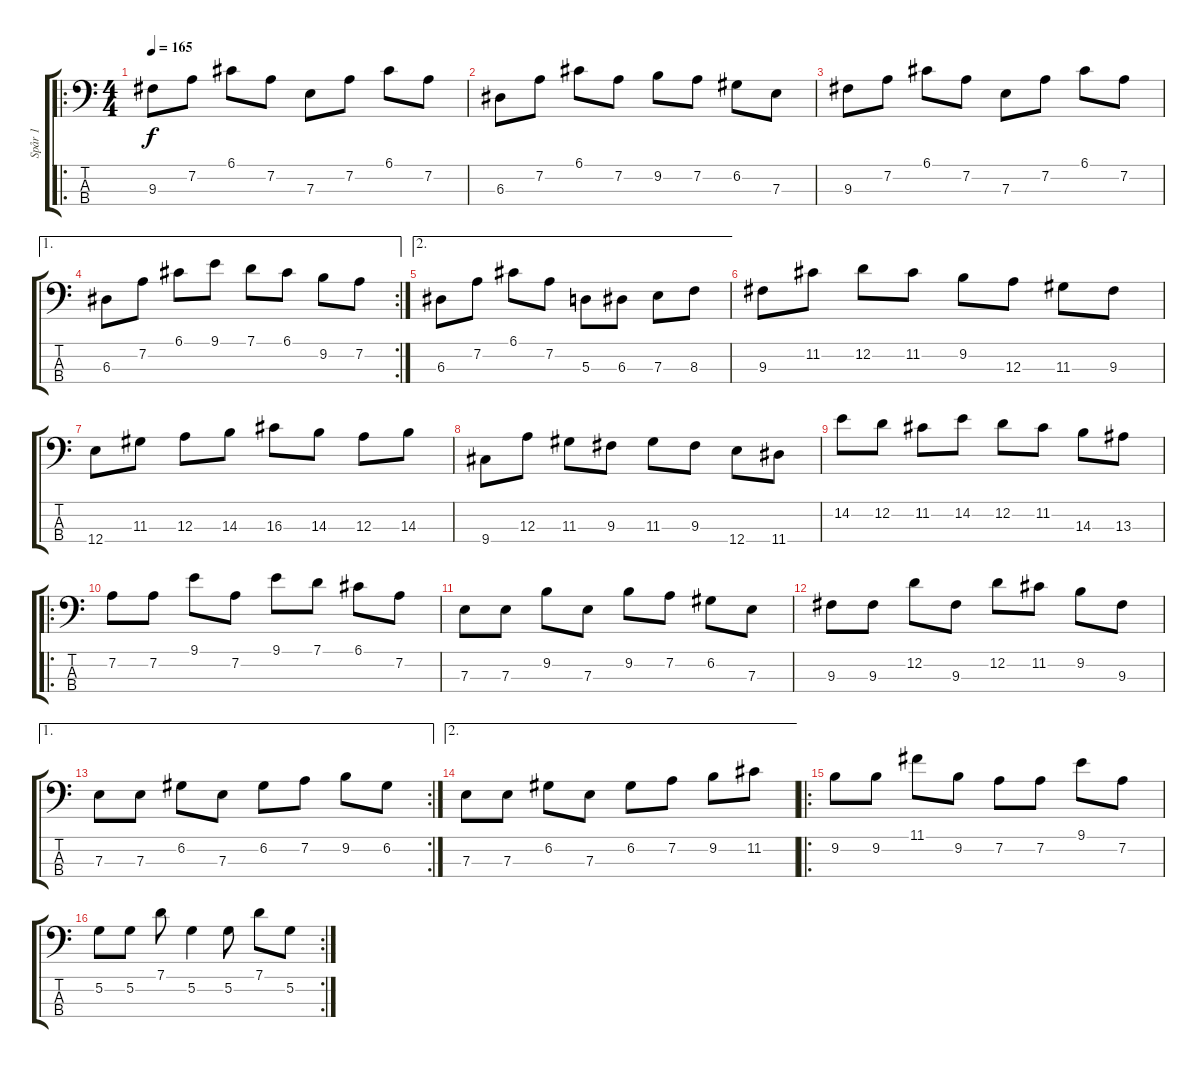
\track ("Spår 1" "Spår 1") {instrument electricbassfinger}
\staff {score tabs}
\tuning (G2 D2 A1 E1) {hide}
\ro
\ts (4 4)
\tempo 165
\clef f4
\ks c
9.3.8{dy f balance 9 instrument electricbassfinger} 7.2.8 6.1.8{balance 8} 7.2.8 7.3.8 7.2.8 6.1.8 7.2.8 |
6.3.8{balance 7} 7.2.8 6.1.8{balance 5} 7.2.8 9.2.8 7.2.8 6.2.8 7.3.8{balance 8} |
9.3.8{balance 9} 7.2.8 6.1.8{balance 8} 7.2.8 7.3.8 7.2.8 6.1.8 7.2.8 |
\ae 1
\rc 2
6.3.8{balance 12} 7.2.8 6.1.8 9.1.8 7.1.8{balance 8} 6.1.8 9.2.8 7.2.8 |
\ae 2
6.3.8{balance 9} 7.2.8 6.1.8{balance 8} 7.2.8 5.3.8{balance 9} 6.3.8 7.3.8 8.3.8 |
9.3.8{balance 10} 11.2.8 12.2.8 11.2.8 9.2.8{balance 8} 12.3.8 11.3.8 9.3.8 |
12.4.8{balance 10} 11.3.8 12.3.8 14.3.8 16.3.8{balance 8} 14.3.8 12.3.8 14.3.8 |
9.4.8 12.3.8 11.3.8 9.3.8 11.3.8 9.3.8 12.4.8 11.4.8 |
14.2.8{balance 12} 12.2.8 11.2.8 14.2.8 12.2.8 11.2.8 14.3.8{balance 6} 13.3.8 |
\ro
7.2.8{balance 8} 7.2.8 9.1.8 7.2.8 9.1.8{balance 7} 7.1.8 6.1.8 7.2.8 |
7.3.8{balance 6} 7.3.8 9.2.8 7.3.8 9.2.8{balance 5} 7.2.8 6.2.8 7.3.8 |
9.3.8{balance 8} 9.3.8 12.2.8 9.3.8 12.2.8{balance 7} 11.2.8 9.2.8 9.3.8 |
\ae 1
\rc 2
7.3.8{balance 6} 7.3.8 6.2.8 7.3.8 6.2.8{balance 8} 7.2.8 9.2.8 6.2.8 |
\ae 2
7.3.8{balance 12} 7.3.8 6.2.8 7.3.8 6.2.8 7.2.8 9.2.8 11.2.8 |
\ro
9.2.8{balance 8} 9.2.8 11.1.8 9.2.8 7.2.8{balance 6} 7.2.8 9.1.8 7.2.8 |
\rc 2
5.2.8{balance 4} 5.2.8 7.1.8 5.2.4 5.2.8 7.1.8 5.2.8
